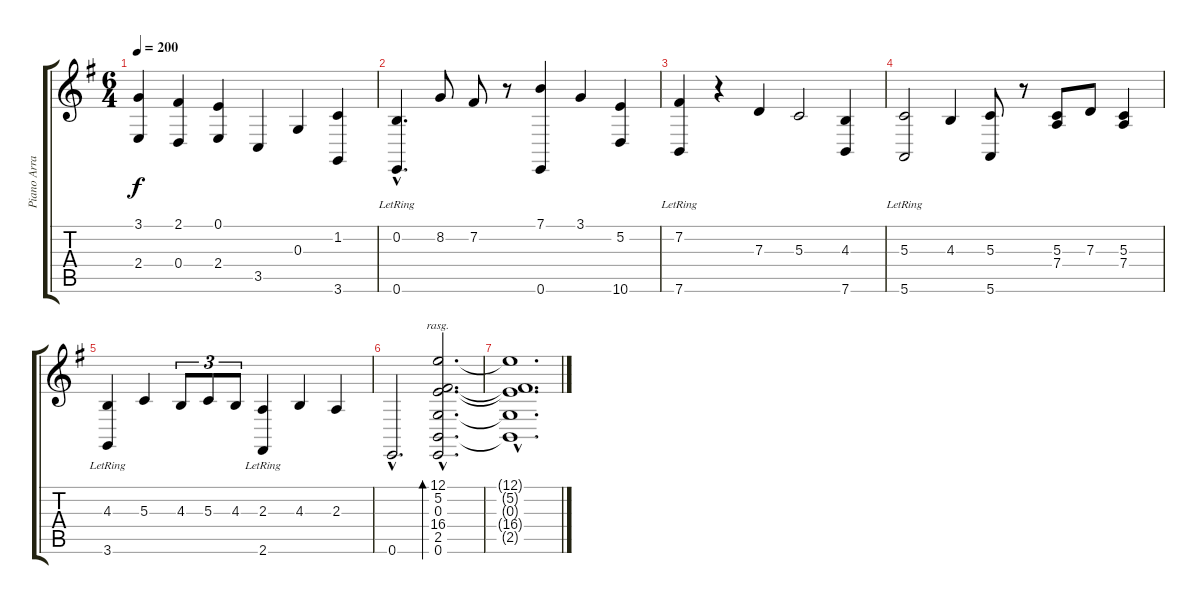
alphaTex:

\track ("Piano Arranged" "Piano Arra") {instrument acousticgrandpiano}
\staff {score tabs}
\tuning (E4 B3 G3 D3 A2 E2) {hide}
\ts (6 4)
\tempo 200
\clef g2
\ks eminor
(3.1 2.4).4{dy f} (2.1 0.4).4 (0.1 2.4).4 3.5.4 0.3.4 (1.2 3.6).4 |
(0.2{hac} 0.6{hac lr}).4{d} 8.2.8 7.2.8 r.8 (7.1 0.6).4 3.1.4 (5.2 10.6).4 |
(7.2 7.6{lr}).4 r.4 7.3.4 5.3.2 (4.3 7.6).4 |
(5.3 5.6{lr}).2 4.3.4 (5.3 5.6).8 r.8 (5.3 7.4).8 7.3.8 (5.3 7.4).4 |
(4.3 3.6{lr}).4 5.3.4 4.3.8{tu (3 2)} 5.3.8{tu (3 2)} 4.3.8{tu (3 2)} (2.3 2.6{lr}).4 4.3.4 2.3.4 |
0.6{hac}.2{d} (12.1{hac} 5.2{hac} 0.3{hac} 16.4{hac} 2.5{hac} 0.6{hac}).2{d bd 480 rasg ii} |
(12.1{hac t} 5.2{hac t} 0.3{hac t} 16.4{hac t} 2.5{hac t}).1{d}
